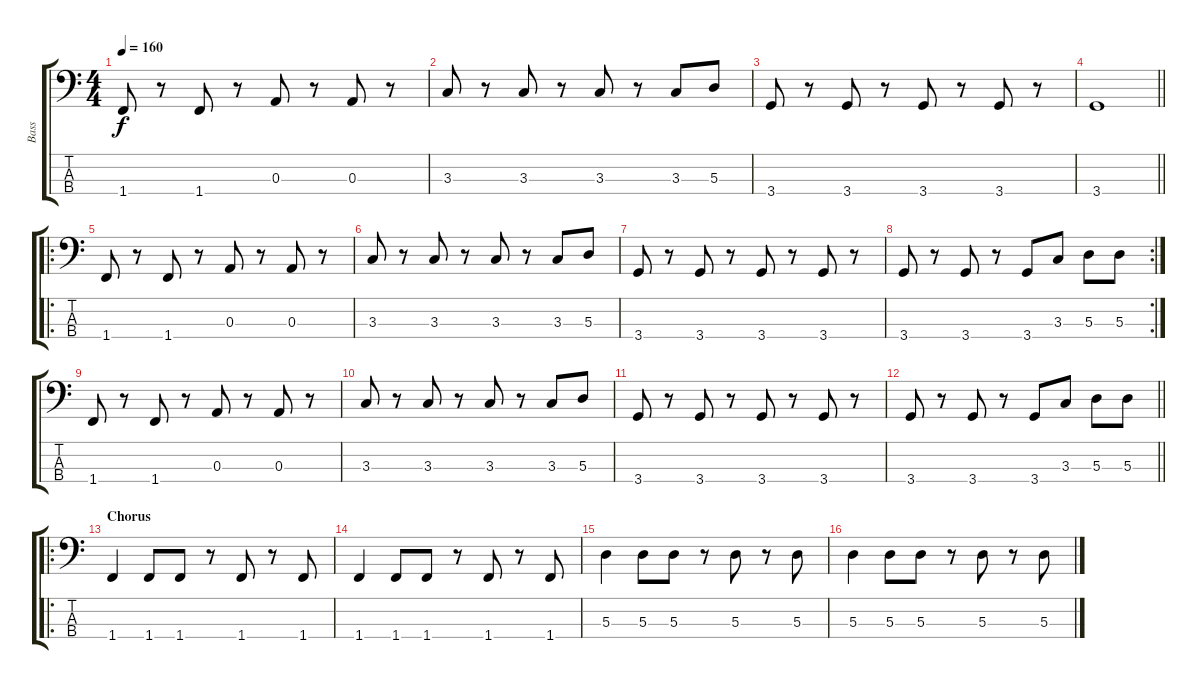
\track ("Bass" "Bass") {instrument electricbassfinger}
\staff {score tabs}
\tuning (G2 D2 A1 E1) {hide}
\ts (4 4)
\tempo 160
\clef f4
\ks c
1.4.8{dy f} r.8 1.4.8 r.8 0.3.8 r.8 0.3.8 r.8 |
3.3.8 r.8 3.3.8 r.8 3.3.8 r.8 3.3.8 5.3.8 |
3.4.8 r.8 3.4.8 r.8 3.4.8 r.8 3.4.8 r.8 |
\barLineRight lightlight
3.4.1 |
\ro
1.4.8 r.8 1.4.8 r.8 0.3.8 r.8 0.3.8 r.8 |
3.3.8 r.8 3.3.8 r.8 3.3.8 r.8 3.3.8 5.3.8 |
3.4.8 r.8 3.4.8 r.8 3.4.8 r.8 3.4.8 r.8 |
\rc 2
3.4.8 r.8 3.4.8 r.8 3.4.8 3.3.8 5.3.8 5.3.8 |
1.4.8 r.8 1.4.8 r.8 0.3.8 r.8 0.3.8 r.8 |
3.3.8 r.8 3.3.8 r.8 3.3.8 r.8 3.3.8 5.3.8 |
3.4.8 r.8 3.4.8 r.8 3.4.8 r.8 3.4.8 r.8 |
\barLineRight lightlight
3.4.8 r.8 3.4.8 r.8 3.4.8 3.3.8 5.3.8 5.3.8 |
\ro
\section ("" "Chorus")
1.4.4 1.4.8 1.4.8 r.8 1.4.8 r.8 1.4.8 |
1.4.4 1.4.8 1.4.8 r.8 1.4.8 r.8 1.4.8 |
5.3.4 5.3.8 5.3.8 r.8 5.3.8 r.8 5.3.8 |
5.3.4 5.3.8 5.3.8 r.8 5.3.8 r.8 5.3.8
